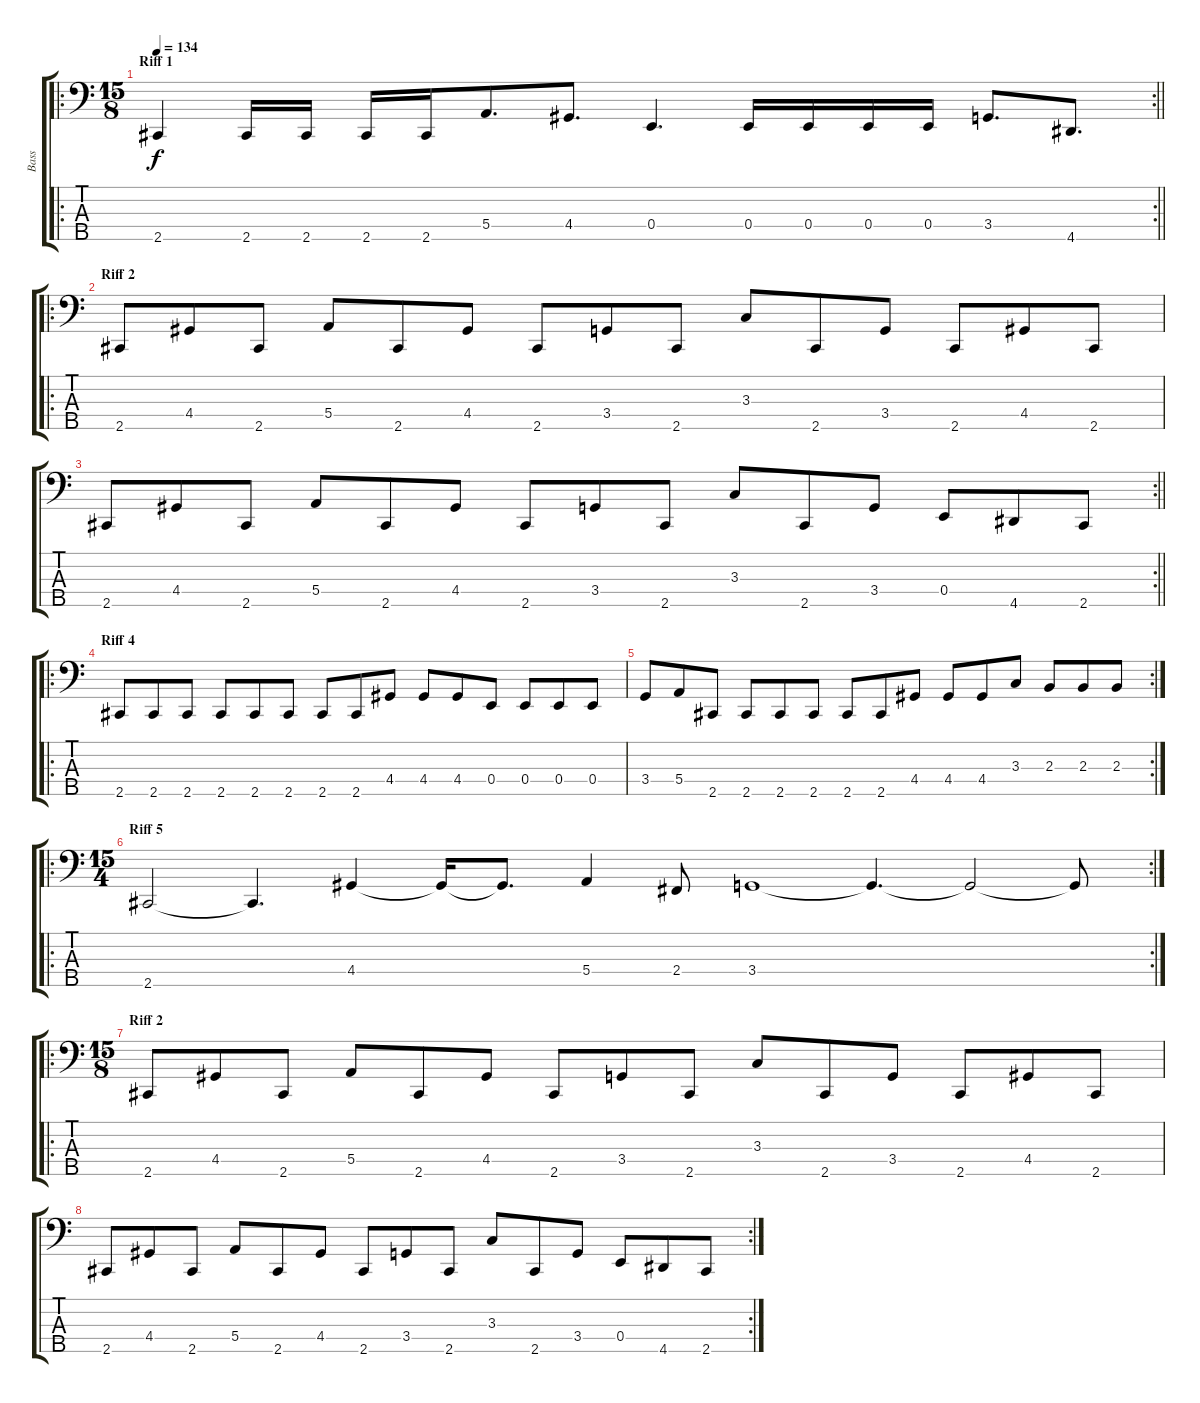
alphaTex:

\track ("Bass" "Bass") {instrument electricbassfinger}
\staff {score tabs}
\tuning (G2 D2 A1 E1 B0) {hide}
\ro
\rc 2
\ts (15 8)
\section ("" "Riff 1")
\tempo 134
\clef f4
\barLineRight lightlight
\ks c
2.5.4{dy f} 2.5.16 2.5.16 2.5.16 2.5.16 5.4.8{d} 4.4.8{d} 0.4.4{d} 0.4.16 0.4.16 0.4.16 0.4.16 3.4.8{d} 4.5.8{d} |
\ro
\section ("" "Riff 2")
2.5.8 4.4.8 2.5.8 5.4.8 2.5.8 4.4.8 2.5.8 3.4.8 2.5.8 3.3.8 2.5.8 3.4.8 2.5.8 4.4.8 2.5.8 |
\rc 2
\barLineRight lightlight
2.5.8 4.4.8 2.5.8 5.4.8 2.5.8 4.4.8 2.5.8 3.4.8 2.5.8 3.3.8 2.5.8 3.4.8 0.4.8 4.5.8 2.5.8 |
\ro
\section ("" "Riff 4")
2.5.8 2.5.8 2.5.8 2.5.8 2.5.8 2.5.8 2.5.8 2.5.8 4.4.8 4.4.8 4.4.8 0.4.8 0.4.8 0.4.8 0.4.8 |
\rc 2
3.4.8 5.4.8 2.5.8 2.5.8 2.5.8 2.5.8 2.5.8 2.5.8 4.4.8 4.4.8 4.4.8 3.3.8 2.3.8 2.3.8 2.3.8 |
\ro
\rc 2
\ts (15 4)
\section ("" "Riff 5")
2.5.2 2.5{t}.4{d} 4.4.4 4.4{t}.16 4.4{t}.8{d} 5.4.4 2.4.8 3.4.1 3.4{t}.4{d} 3.4{t}.2 3.4{t}.8 |
\ro
\ts (15 8)
\section ("" "Riff 2")
2.5.8 4.4.8 2.5.8 5.4.8 2.5.8 4.4.8 2.5.8 3.4.8 2.5.8 3.3.8 2.5.8 3.4.8 2.5.8 4.4.8 2.5.8 |
\rc 2
2.5.8 4.4.8 2.5.8 5.4.8 2.5.8 4.4.8 2.5.8 3.4.8 2.5.8 3.3.8 2.5.8 3.4.8 0.4.8 4.5.8 2.5.8
